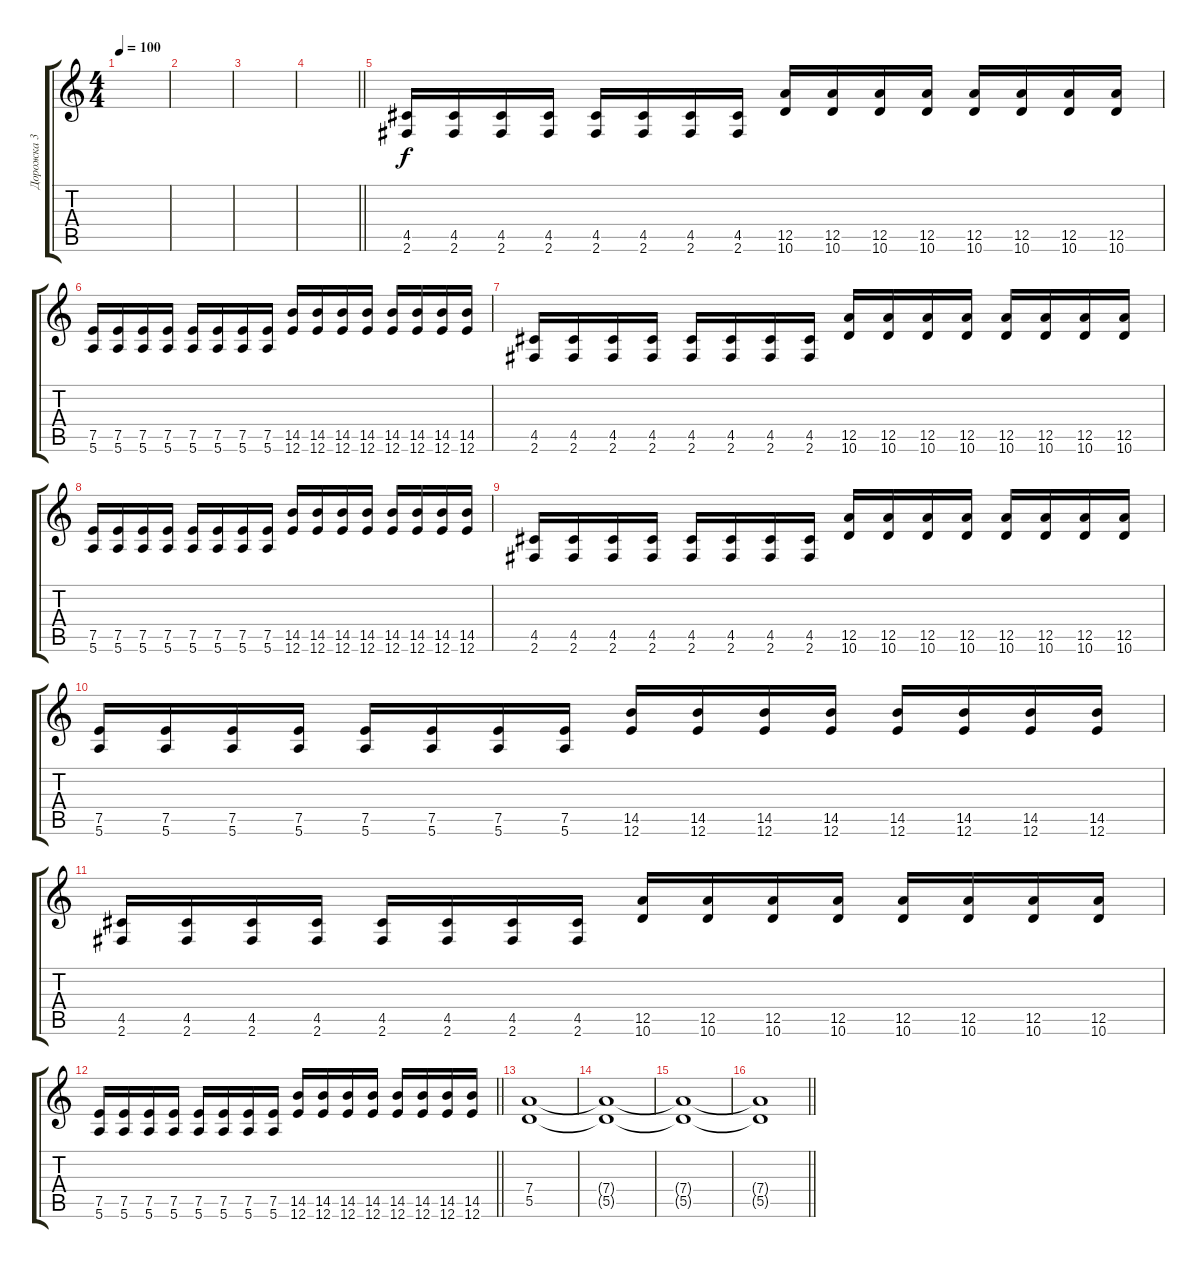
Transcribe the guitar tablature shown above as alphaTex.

\track ("Дорожка 3" "Дорожка 3") {instrument distortionguitar}
\staff {score tabs}
\tuning (E4 B3 G3 D3 A2 E2) {hide}
\ts (4 4)
\tempo 100
\clef g2
\ks c
|
|
|
\barLineRight lightlight
|
(4.5 2.6).16 (4.5 2.6).16 (4.5 2.6).16 (4.5 2.6).16 (4.5 2.6).16 (4.5 2.6).16 (4.5 2.6).16 (4.5 2.6).16 (12.5 10.6).16 (12.5 10.6).16 (12.5 10.6).16 (12.5 10.6).16 (12.5 10.6).16 (12.5 10.6).16 (12.5 10.6).16 (12.5 10.6).16 |
(7.5 5.6).16 (7.5 5.6).16 (7.5 5.6).16 (7.5 5.6).16 (7.5 5.6).16 (7.5 5.6).16 (7.5 5.6).16 (7.5 5.6).16 (14.5 12.6).16 (14.5 12.6).16 (14.5 12.6).16 (14.5 12.6).16 (14.5 12.6).16 (14.5 12.6).16 (14.5 12.6).16 (14.5 12.6).16 |
(4.5 2.6).16 (4.5 2.6).16 (4.5 2.6).16 (4.5 2.6).16 (4.5 2.6).16 (4.5 2.6).16 (4.5 2.6).16 (4.5 2.6).16 (12.5 10.6).16 (12.5 10.6).16 (12.5 10.6).16 (12.5 10.6).16 (12.5 10.6).16 (12.5 10.6).16 (12.5 10.6).16 (12.5 10.6).16 |
(7.5 5.6).16 (7.5 5.6).16 (7.5 5.6).16 (7.5 5.6).16 (7.5 5.6).16 (7.5 5.6).16 (7.5 5.6).16 (7.5 5.6).16 (14.5 12.6).16 (14.5 12.6).16 (14.5 12.6).16 (14.5 12.6).16 (14.5 12.6).16 (14.5 12.6).16 (14.5 12.6).16 (14.5 12.6).16 |
(4.5 2.6).16 (4.5 2.6).16 (4.5 2.6).16 (4.5 2.6).16 (4.5 2.6).16 (4.5 2.6).16 (4.5 2.6).16 (4.5 2.6).16 (12.5 10.6).16 (12.5 10.6).16 (12.5 10.6).16 (12.5 10.6).16 (12.5 10.6).16 (12.5 10.6).16 (12.5 10.6).16 (12.5 10.6).16 |
(7.5 5.6).16 (7.5 5.6).16 (7.5 5.6).16 (7.5 5.6).16 (7.5 5.6).16 (7.5 5.6).16 (7.5 5.6).16 (7.5 5.6).16 (14.5 12.6).16 (14.5 12.6).16 (14.5 12.6).16 (14.5 12.6).16 (14.5 12.6).16 (14.5 12.6).16 (14.5 12.6).16 (14.5 12.6).16 |
(4.5 2.6).16 (4.5 2.6).16 (4.5 2.6).16 (4.5 2.6).16 (4.5 2.6).16 (4.5 2.6).16 (4.5 2.6).16 (4.5 2.6).16 (12.5 10.6).16 (12.5 10.6).16 (12.5 10.6).16 (12.5 10.6).16 (12.5 10.6).16 (12.5 10.6).16 (12.5 10.6).16 (12.5 10.6).16 |
\barLineRight lightlight
(7.5 5.6).16 (7.5 5.6).16 (7.5 5.6).16 (7.5 5.6).16 (7.5 5.6).16 (7.5 5.6).16 (7.5 5.6).16 (7.5 5.6).16 (14.5 12.6).16 (14.5 12.6).16 (14.5 12.6).16 (14.5 12.6).16 (14.5 12.6).16 (14.5 12.6).16 (14.5 12.6).16 (14.5 12.6).16 |
(7.4 5.5).1{volume 3} |
(7.4{t} 5.5{t}).1 |
(7.4{t} 5.5{t}).1 |
\barLineRight lightlight
(7.4{t} 5.5{t}).1
